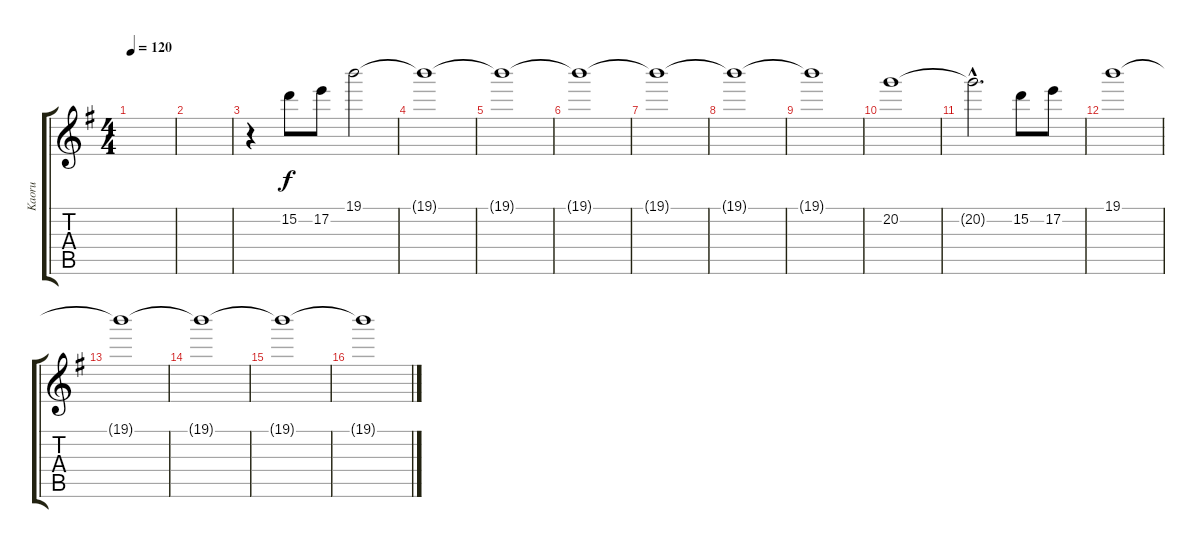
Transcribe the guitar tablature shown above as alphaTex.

\track ("Kaoru" "Kaoru") {instrument overdrivenguitar}
\staff {score tabs}
\tuning (E4 B3 G3 D3 A2 E2) {hide}
\ts (4 4)
\tempo 120
\clef g2
\ks g
|
|
r.4 15.2.8{instrument overdrivenguitar} 17.2.8 19.1.2 |
19.1{t}.1 |
19.1{t}.1 |
19.1{t}.1 |
19.1{t}.1 |
19.1{t}.1 |
19.1{t}.1 |
20.2.1 |
20.2{hac t}.2{d} 15.2.8 17.2.8 |
19.1.1 |
19.1{t}.1 |
19.1{t}.1 |
19.1{t}.1 |
19.1{t}.1
